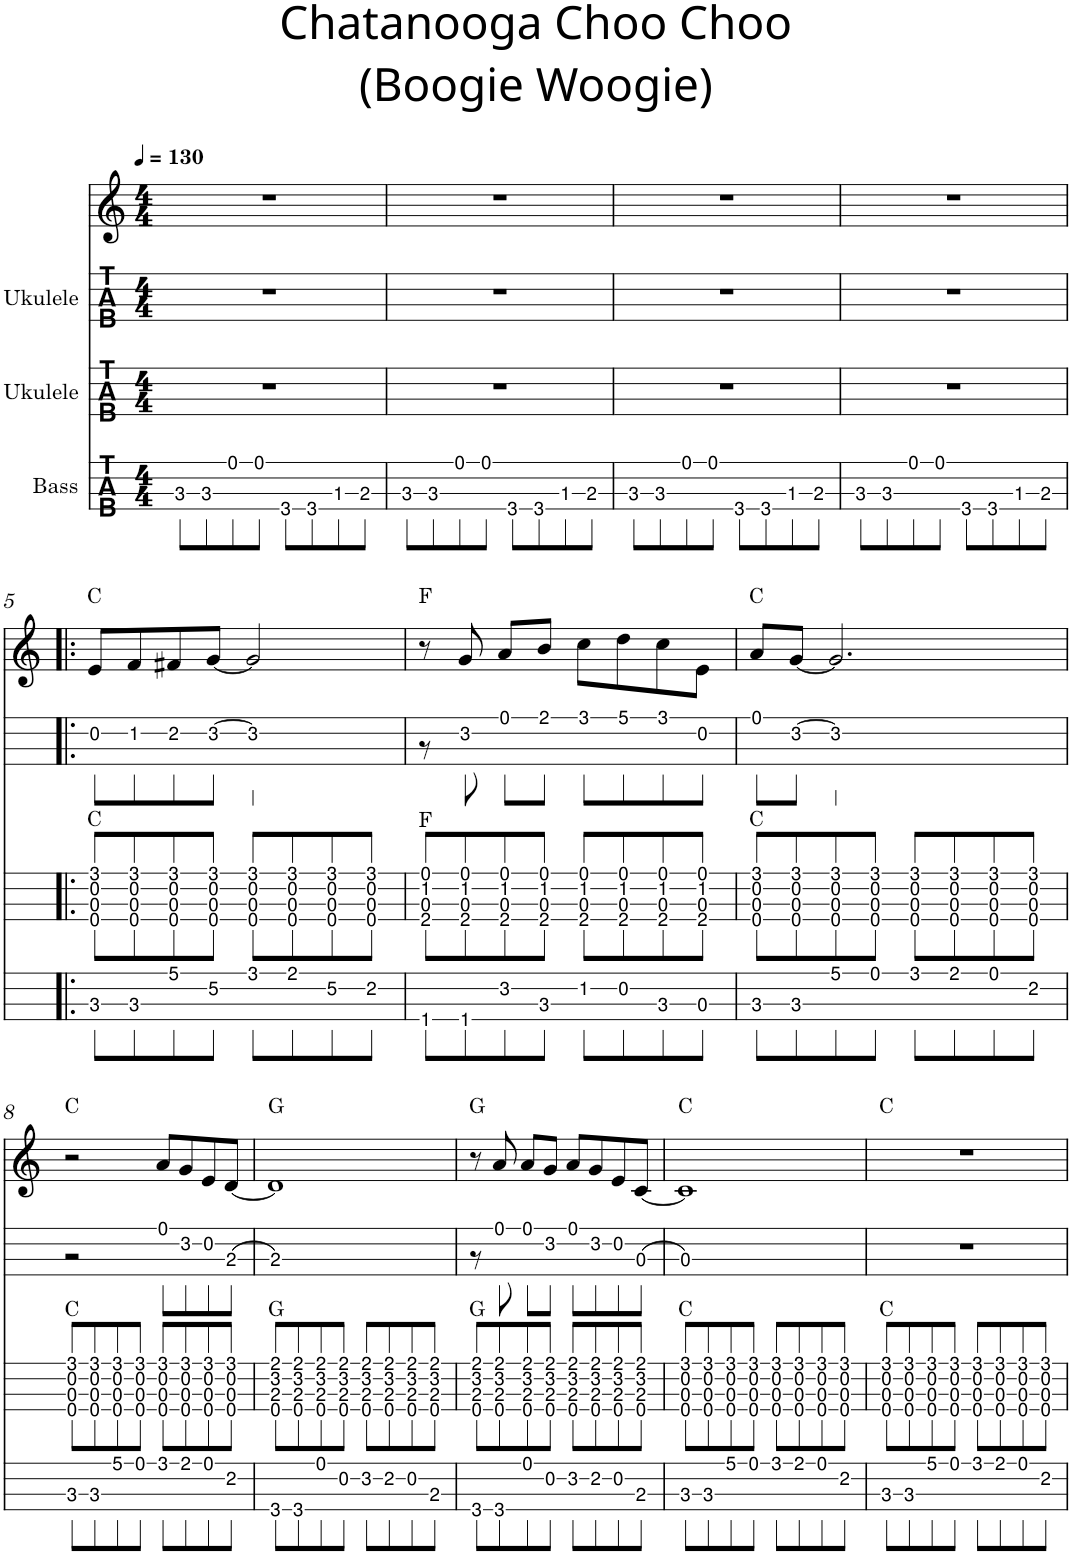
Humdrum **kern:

**kern	**kern	**harte	**kern	**kern	**harte
*part4	*part3	*part3	*part2	*part1	*part1
*staff4	*staff3	*	*staff2	*staff1	*
*I"Bass	*I"Ukulele	*	*I"Ukulele	*I"P1	*
*stria4	*stria4	*	*stria4	*	*
*	*	*	*	*clefG2	*
*k[]	*k[]	*	*k[]	*k[]	*
*M4/4	*M4/4	*	*M4/4	*M4/4	*
*MM130	*MM130	*	*MM130	*MM130	*
=1	=1	=1	=1	=1	=1
8CC\L	1r	.	1r	1r	.
8CC\	.	.	.	.	.
8GG\	.	.	.	.	.
8GG\J	.	.	.	.	.
8GGG\L	.	.	.	.	.
8GGG\	.	.	.	.	.
8BBB-\	.	.	.	.	.
8BBB\J	.	.	.	.	.
=2	=2	=2	=2	=2	=2
8CC\L	1r	.	1r	1r	.
8CC\	.	.	.	.	.
8GG\	.	.	.	.	.
8GG\J	.	.	.	.	.
8GGG\L	.	.	.	.	.
8GGG\	.	.	.	.	.
8BBB-\	.	.	.	.	.
8BBB\J	.	.	.	.	.
=3	=3	=3	=3	=3	=3
8CC\L	1r	.	1r	1r	.
8CC\	.	.	.	.	.
8GG\	.	.	.	.	.
8GG\J	.	.	.	.	.
8GGG\L	.	.	.	.	.
8GGG\	.	.	.	.	.
8BBB-\	.	.	.	.	.
8BBB\J	.	.	.	.	.
=4	=4	=4	=4	=4	=4
8CC\L	1r	.	1r	1r	.
8CC\	.	.	.	.	.
8GG\	.	.	.	.	.
8GG\J	.	.	.	.	.
8GGG\L	.	.	.	.	.
8GGG\	.	.	.	.	.
8BBB-\	.	.	.	.	.
8BBB\J	.	.	.	.	.
!!LO:LB:g=z
=5!|:	=5!|:	=5!|:	=5!|:	=5!|:	=5!|:
*	*^	*	*	*	*
8CC\L	8cc/L	8G\ 8c\ 8e\L	C:maj	8e\L	8e/L	C:maj
8CC\	8cc/	8G\ 8c\ 8e\	.	8f\	8f/	.
8C\	8cc/	8G\ 8c\ 8e\	.	8f#\	8f#X/	.
8GG\J	8cc/J	8G\ 8c\ 8e\J	.	[8g\J	[8g/J	.
8BB-\L	8cc/L	8G\ 8c\ 8e\L	.	2g\]	2g/]	.
8AA\	8cc/	8G\ 8c\ 8e\	.	.	.	.
8GG\	8cc/	8G\ 8c\ 8e\	.	.	.	.
8EE\J	8cc/J	8G\ 8c\ 8e\J	.	.	.	.
=6	=6	=6	=6	=6	=6	=6
*	*	*	*	*^	*	*
8FFF\L	8a/L	8A\ 8c\ 8f\L	F:maj	8r	8ryy	8r	F:maj
8FFF\	8a/	8A\ 8c\ 8f\	.	8g\	2..ryy	8g/	.
8FF\	8a/	8A\ 8c\ 8f\	.	8a\L	.	8a/L	.
8CC\J	8a/J	8A\ 8c\ 8f\J	.	8b\J	.	8b/J	.
8EE-\L	8a/L	8A\ 8c\ 8f\L	.	8cc\L	.	8cc\L	.
8DD\	8a/	8A\ 8c\ 8f\	.	8dd\	.	8dd\	.
8CC\	8a/	8A\ 8c\ 8f\	.	8cc\	.	8cc\	.
8AAA\J	8a/J	8A\ 8c\ 8f\J	.	8e\J	.	8e\J	.
*	*	*	*	*v	*v	*	*
=7	=7	=7	=7	=7	=7	=7
8CC\L	8cc/L	8G\ 8c\ 8e\L	C:maj	8a\L	8a/L	C:maj
8CC\	8cc/	8G\ 8c\ 8e\	.	[8g\J	[8g/J	.
8C\	8cc/	8G\ 8c\ 8e\	.	2g\]	2.g/]	.
8GG\J	8cc/J	8G\ 8c\ 8e\J	.	.	.	.
8BB-\L	8cc/L	8G\ 8c\ 8e\L	.	.	.	.
8AA\	8cc/	8G\ 8c\ 8e\	.	.	.	.
8GG\	8cc/	8G\ 8c\ 8e\	.	4ryy	.	.
8EE\J	8cc/J	8G\ 8c\ 8e\J	.	.	.	.
!!LO:LB:g=z
=8	=8	=8	=8	=8	=8	=8
8CC\L	8cc/L	8G\ 8c\ 8e\L	C:maj	2r	2r	C:maj
8CC\	8cc/	8G\ 8c\ 8e\	.	.	.	.
8C\	8cc/	8G\ 8c\ 8e\	.	.	.	.
8GG\J	8cc/J	8G\ 8c\ 8e\J	.	.	.	.
8BB-\L	8cc/L	8G\ 8c\ 8e\L	.	8a\L	8a/L	.
8AA\	8cc/	8G\ 8c\ 8e\	.	8g\	8g/	.
8GG\	8cc/	8G\ 8c\ 8e\	.	8e\	8e/	.
8EE\J	8cc/J	8G\ 8c\ 8e\J	.	[8d\J	[8d/J	.
=9	=9	=9	=9	=9	=9	=9
8GGG\L	8d/ 8g/ 8b/L	8G\L	G:maj	1d]	1d]	G:maj
8GGG\	8d/ 8g/ 8b/	8G\	.	.	.	.
8GG\	8d/ 8g/ 8b/	8G\	.	.	.	.
8DD\J	8d/ 8g/ 8b/J	8G\J	.	.	.	.
8FF\L	8d/ 8g/ 8b/L	8G\L	.	.	.	.
8EE\	8d/ 8g/ 8b/	8G\	.	.	.	.
8DD\	8d/ 8g/ 8b/	8G\	.	.	.	.
8BBB\J	8d/ 8g/ 8b/J	8G\J	.	.	.	.
=10	=10	=10	=10	=10	=10	=10
8GGG\L	8d/ 8g/ 8b/L	8G\L	G:maj	8r	8r	G:maj
8GGG\	8d/ 8g/ 8b/	8G\	.	8a\	8a/	.
8GG\	8d/ 8g/ 8b/	8G\	.	8a\L	8a/L	.
8DD\J	8d/ 8g/ 8b/J	8G\J	.	8g\J	8g/J	.
8FF\L	8d/ 8g/ 8b/L	8G\L	.	8a\L	8a/L	.
8EE\	8d/ 8g/ 8b/	8G\	.	8g\	8g/	.
8DD\	8d/ 8g/ 8b/	8G\	.	8e\	8e/	.
8BBB\J	8d/ 8g/ 8b/J	8G\J	.	[8c\J	[8c/J	.
=11	=11	=11	=11	=11	=11	=11
8CC\L	8cc/L	8G\ 8c\ 8e\L	C:maj	1c]	1c]	C:maj
8CC\	8cc/	8G\ 8c\ 8e\	.	.	.	.
8C\	8cc/	8G\ 8c\ 8e\	.	.	.	.
8GG\J	8cc/J	8G\ 8c\ 8e\J	.	.	.	.
8BB-\L	8cc/L	8G\ 8c\ 8e\L	.	.	.	.
8AA\	8cc/	8G\ 8c\ 8e\	.	.	.	.
8GG\	8cc/	8G\ 8c\ 8e\	.	.	.	.
8EE\J	8cc/J	8G\ 8c\ 8e\J	.	.	.	.
=12	=12	=12	=12	=12	=12	=12
8CC\L	8cc/L	8G\ 8c\ 8e\L	C:maj	1r	1r	C:maj
8CC\	8cc/	8G\ 8c\ 8e\	.	.	.	.
8C\	8cc/	8G\ 8c\ 8e\	.	.	.	.
8GG\J	8cc/J	8G\ 8c\ 8e\J	.	.	.	.
8BB-\L	8cc/L	8G\ 8c\ 8e\L	.	.	.	.
8AA\	8cc/	8G\ 8c\ 8e\	.	.	.	.
8GG\	8cc/	8G\ 8c\ 8e\	.	.	.	.
8EE\J	8cc/J	8G\ 8c\ 8e\J	.	.	.	.
*	*v	*v	*	*	*	*
=	=	=	=	=	=
*-	*-	*-	*-	*-	*-
